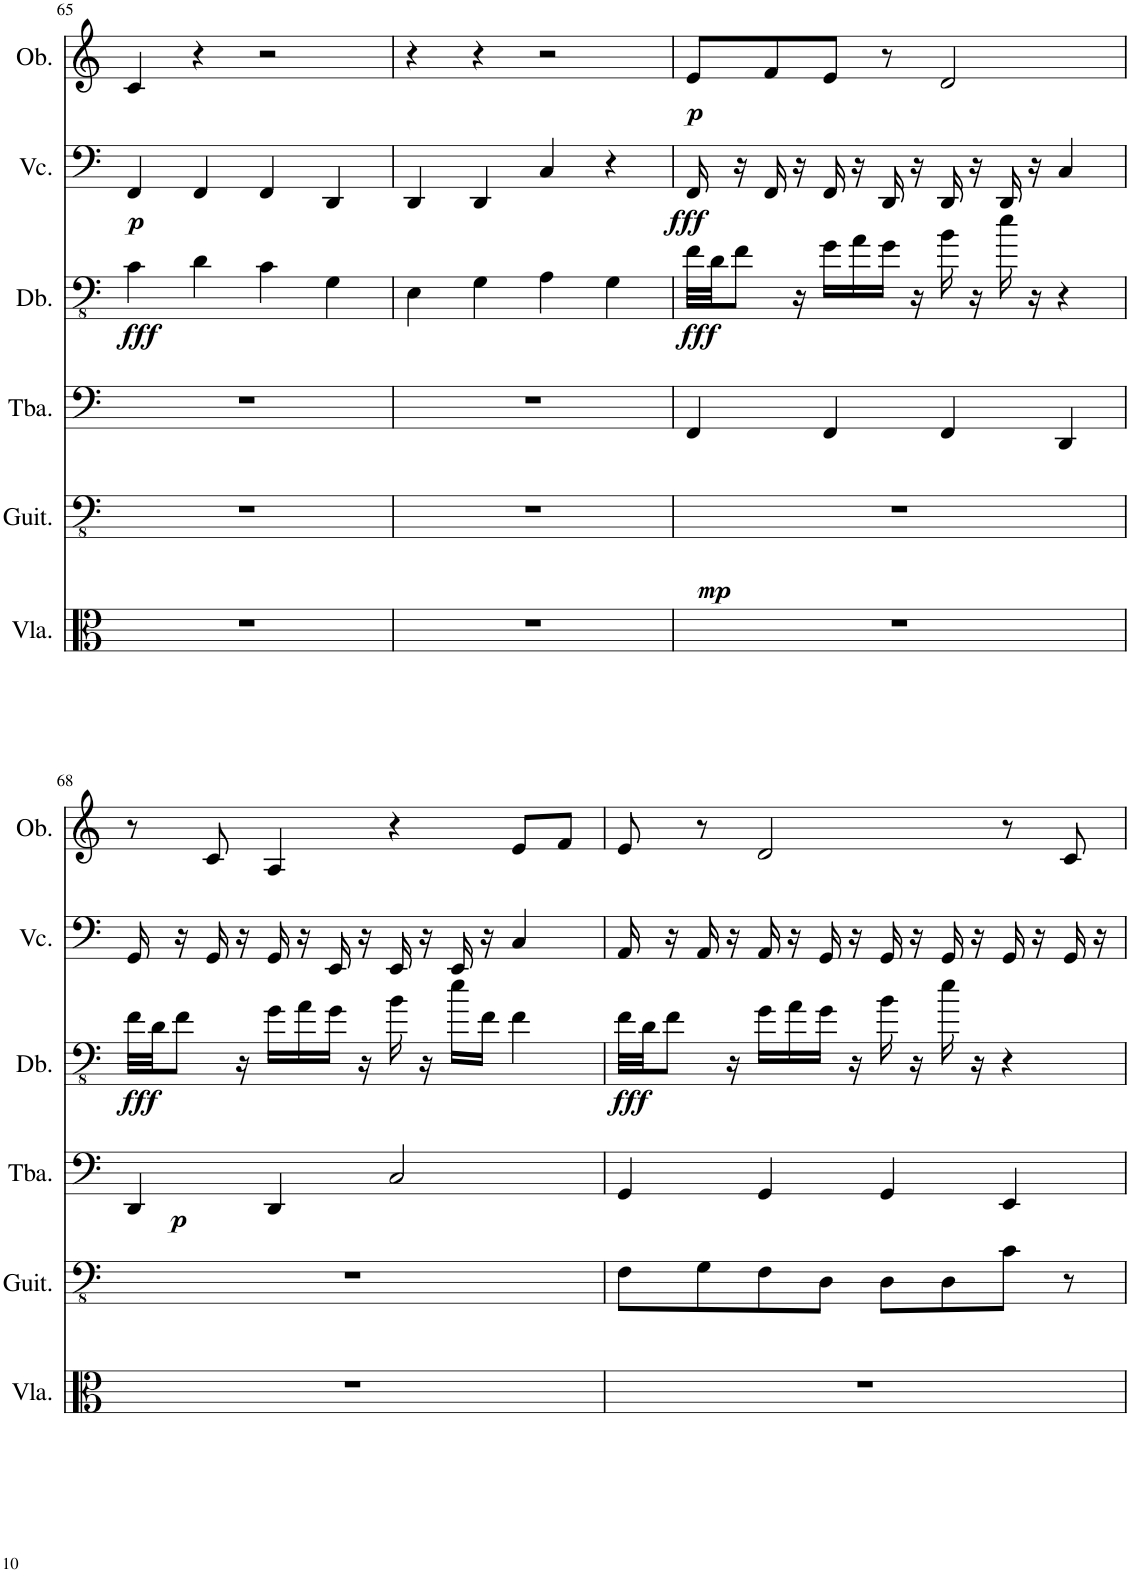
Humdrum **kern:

**kern	**kern	**dynam	**kern	**dynam	**kern	**dynam	**kern	**dynam	**kern	**dynam
*part6	*part5	*part5	*part4	*part4	*part3	*part3	*part2	*part2	*part1	*part1
*staff6	*staff5	*staff5	*staff4	*staff4	*staff3	*staff3	*staff2	*staff2	*staff1	*staff1
*I"Viola	*I"Classical Guitar	*	*I"Tuba	*	*I"Double Bass	*	*I"Violoncello	*	*I"Oboe	*
*I'Vla.	*I'Guit.	*	*I'Tba.	*	*I'Db.	*	*I'Vc.	*	*I'Ob.	*
!!LO:PB:g=z
*clefC3	*clefFv4	*	*clefF4	*	*clefFv4	*	*clefF4	*	*clefG2	*
*	*	*	*	*	*ITrd7c12	*	*	*	*	*
*k[]	*k[]	*	*k[]	*	*k[]	*	*k[]	*	*k[]	*
*M4/4	*M4/4	*	*M4/4	*	*M4/4	*	*M4/4	*	*M4/4	*
=65	=65	=65	=65	=65	=65	=65	=65	=65	=65	=65
!	!	!	!	!	!	!LO:DY:b	!	!LO:DY:b	!	!
1r	1r	.	1r	.	4C\	fff	4FF/	p	4c/	.
.	.	.	.	.	4D\	.	4FF/	.	4r	.
.	.	.	.	.	4C\	.	4FF/	.	2r	.
.	.	.	.	.	4GG\	.	4DD/	.	.	.
=66	=66	=66	=66	=66	=66	=66	=66	=66	=66	=66
1r	1r	.	1r	.	4EE\	.	4DD/	.	4r	.
.	.	.	.	.	4GG\	.	4DD/	.	4r	.
.	.	.	.	.	4AA\	.	4C/	.	2r	.
.	.	.	.	.	4GG\	.	4r	.	.	.
=67	=67	=67	=67	=67	=67	=67	=67	=67	=67	=67
!	!	!LO:DY:b	!	!	!	!LO:DY:b	!	!LO:DY:b	!	!LO:DY:b
1r	1r	mp	4FF/	.	32F\LLL	fff	16FF/	fff	8e/L	p
.	.	.	.	.	32D\JJ	.	.	.	.	.
.	.	.	.	.	8F\J	.	16r	.	.	.
.	.	.	.	.	.	.	16FF/	.	8f/	.
.	.	.	.	.	16r	.	16r	.	.	.
.	.	.	4FF/	.	16G\LL	.	16FF/	.	8e/J	.
.	.	.	.	.	16A\	.	16r	.	.	.
.	.	.	.	.	16G\JJ	.	16DD/	.	8r	.
.	.	.	.	.	16r	.	16r	.	.	.
.	.	.	4FF/	.	16B\	.	16DD/	.	2d/	.
.	.	.	.	.	16r	.	16r	.	.	.
.	.	.	.	.	16e\	.	16DD/	.	.	.
.	.	.	.	.	16r	.	16r	.	.	.
.	.	.	4DD/	.	4r	.	4C/	.	.	.
!!LO:LB:g=z
=68	=68	=68	=68	=68	=68	=68	=68	=68	=68	=68
!	!	!	!	!LO:DY:b	!	!LO:DY:b	!	!	!	!
1r	1r	.	4DD/	p	32F\LLL	fff	16GG/	.	8r	.
.	.	.	.	.	32D\JJ	.	.	.	.	.
.	.	.	.	.	8F\J	.	16r	.	.	.
.	.	.	.	.	.	.	16GG/	.	8c/	.
.	.	.	.	.	16r	.	16r	.	.	.
.	.	.	4DD/	.	16G\LL	.	16GG/	.	4A/	.
.	.	.	.	.	16A\	.	16r	.	.	.
.	.	.	.	.	16G\JJ	.	16EE/	.	.	.
.	.	.	.	.	16r	.	16r	.	.	.
.	.	.	2C/	.	16B\	.	16EE/	.	4r	.
.	.	.	.	.	16r	.	16r	.	.	.
.	.	.	.	.	16e\LL	.	16EE/	.	.	.
.	.	.	.	.	16F\JJ	.	16r	.	.	.
.	.	.	.	.	4F\	.	4C/	.	8e/L	.
.	.	.	.	.	.	.	.	.	8f/J	.
=69	=69	=69	=69	=69	=69	=69	=69	=69	=69	=69
!	!	!	!	!	!	!LO:DY:b	!	!	!	!
1r	8FF\L	.	4GG/	.	32F\LLL	fff	16AA/	.	8e/	.
.	.	.	.	.	32D\JJ	.	.	.	.	.
.	.	.	.	.	8F\J	.	16r	.	.	.
.	8GG\	.	.	.	.	.	16AA/	.	8r	.
.	.	.	.	.	16r	.	16r	.	.	.
.	8FF\	.	4GG/	.	16G\LL	.	16AA/	.	2d/	.
.	.	.	.	.	16A\	.	16r	.	.	.
.	8DD\J	.	.	.	16G\JJ	.	16GG/	.	.	.
.	.	.	.	.	16r	.	16r	.	.	.
.	8DD\L	.	4GG/	.	16B\	.	16GG/	.	.	.
.	.	.	.	.	16r	.	16r	.	.	.
.	8DD\	.	.	.	16e\	.	16GG/	.	.	.
.	.	.	.	.	16r	.	16r	.	.	.
.	8C\J	.	4EE/	.	4r	.	16GG/	.	8r	.
.	.	.	.	.	.	.	16r	.	.	.
.	8r	.	.	.	.	.	16GG/	.	8c/	.
.	.	.	.	.	.	.	16r	.	.	.
=	=	=	=	=	=	=	=	=	=	=
*-	*-	*-	*-	*-	*-	*-	*-	*-	*-	*-
